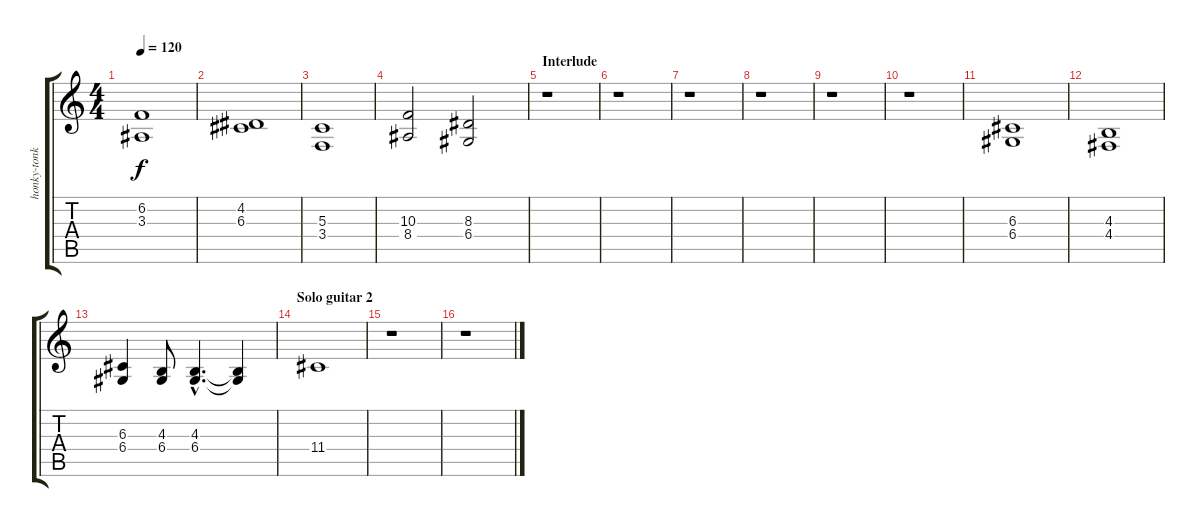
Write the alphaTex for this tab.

\track ("honky-tonk / strings" "honky-tonk") {instrument honkytonkpiano}
\staff {score tabs}
\tuning (E4 B3 G3 D3 A2 E2) {hide}
\ts (4 4)
\tempo 120
\clef g2
\ks c
(6.2 3.3).1{dy f} |
(4.2 6.3).1 |
(5.3 3.4).1 |
(10.3 8.4).2 (8.3 6.4).2 |
\section ("" "Interlude")
r.1 |
r.1 |
r.1 |
r.1 |
r.1 |
r.1 |
(6.3 6.4).1{volume 12} |
(4.3 4.4).1 |
(6.3 6.4).4 (4.3 6.4).8 (4.3{hac} 6.4{hac}).4{d} (4.3{t} 6.4{t}).4 |
\section ("" "Solo guitar 2")
11.4.1 |
r.1 |
r.1
